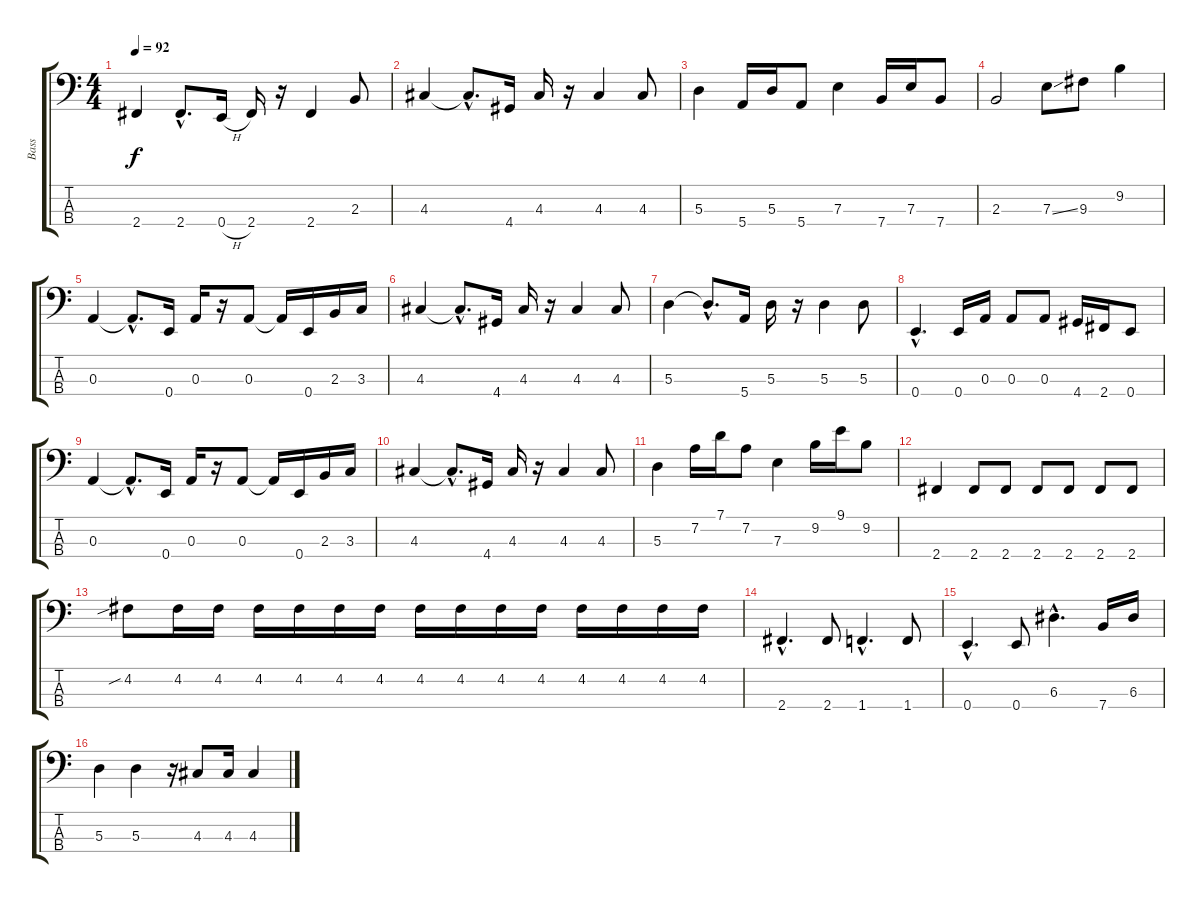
\track ("Bass" "Bass") {instrument electricbassfinger}
\staff {score tabs}
\tuning (G2 D2 A1 E1) {hide}
\ts (4 4)
\tempo 92
\clef f4
\ks c
2.4.4{dy f} 2.4{hac}.8{d} 0.4{h}.16 2.4.16 r.16 2.4.4 2.3.8 |
4.3.4 4.3{hac t}.8{d} 4.4.16 4.3.16 r.16 4.3.4 4.3.8 |
5.3.4 5.4.16 5.3.16 5.4.8 7.3.4 7.4.16 7.3.16 7.4.8 |
2.3.2 7.3{ss}.8 9.3.8 9.2.4 |
0.3.4 0.3{hac t}.8{d} 0.4.16 0.3.16 r.16 0.3.8 0.3{t}.16 0.4.16 2.3.16 3.3.16 |
4.3.4 4.3{hac t}.8{d} 4.4.16 4.3.16 r.16 4.3.4 4.3.8 |
5.3.4 5.3{hac t}.8{d} 5.4.16 5.3.16 r.16 5.3.4 5.3.8 |
0.4{hac}.4{d} 0.4.16 0.3.16 0.3.8 0.3.8 4.4.16 2.4.16 0.4.8 |
0.3.4 0.3{hac t}.8{d} 0.4.16 0.3.16 r.16 0.3.8 0.3{t}.16 0.4.16 2.3.16 3.3.16 |
4.3.4 4.3{hac t}.8{d} 4.4.16 4.3.16 r.16 4.3.4 4.3.8 |
5.3.4 7.2.16 7.1.16 7.2.8 7.3.4 9.2.16 9.1.16 9.2.8 |
2.4.4 2.4.8 2.4.8 2.4.8 2.4.8 2.4.8 2.4.8 |
4.2{sib}.8 4.2.16 4.2.16 4.2.16 4.2.16 4.2.16 4.2.16 4.2.16 4.2.16 4.2.16 4.2.16 4.2.16 4.2.16 4.2.16 4.2.16 |
2.4{hac}.4{d} 2.4.8 1.4{hac}.4{d} 1.4.8 |
0.4{hac}.4{d} 0.4.8 6.3{hac}.4{d} 7.4.16 6.3.16 |
5.3.4 5.3.4 r.16 4.3.8 4.3.16 4.3.4
